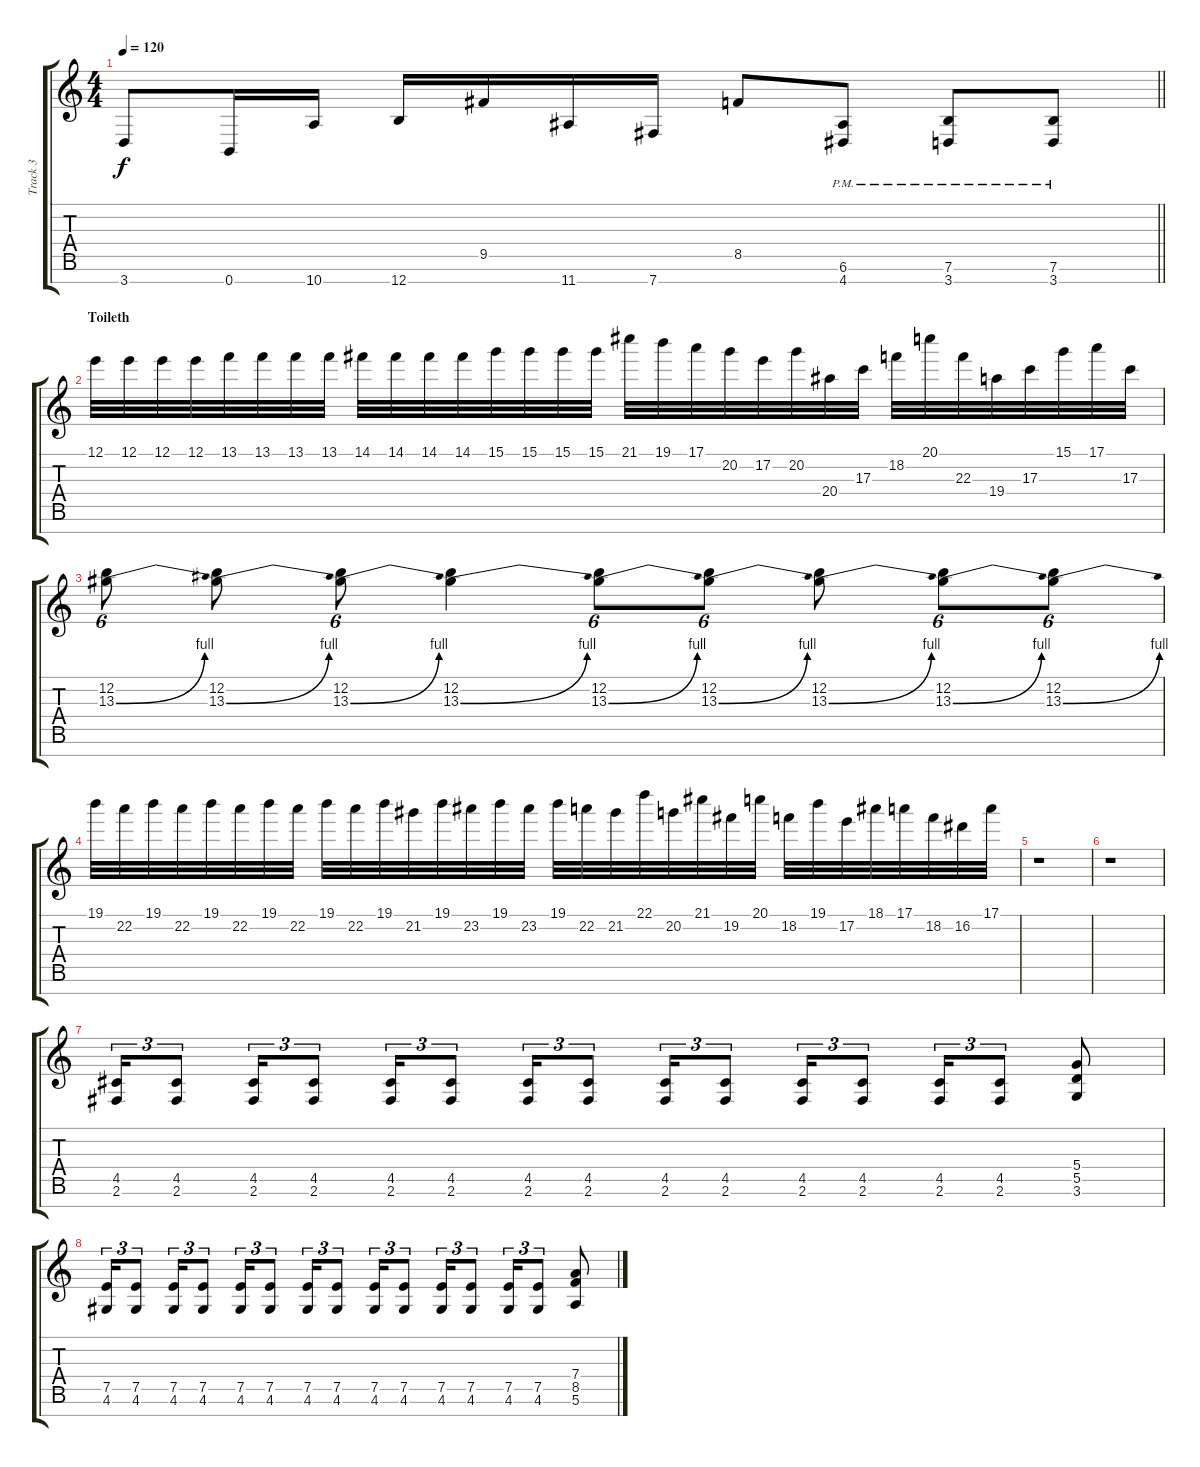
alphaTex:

\track ("Track 3" "Track 3") {instrument distortionguitar}
\staff {score tabs}
\tuning (E4 B3 G3 D3 A2 E2 B1) {hide}
\ts (4 4)
\tempo 120
\clef g2
\barLineRight lightlight
\ks c
3.7{t}.8{dy f} 0.7.16 10.7.16 12.7.16 9.5.16 11.7.16 7.7.16 8.5.8 (6.6{pm} 4.7{pm}).8 (7.6{pm} 3.7{pm}).8 (7.6{pm} 3.7{pm}).8 |
\section ("" "Toileth")
12.1.32 12.1.32 12.1.32 12.1.32 13.1.32 13.1.32 13.1.32 13.1.32 14.1.32 14.1.32 14.1.32 14.1.32 15.1.32 15.1.32 15.1.32 15.1.32 21.1.32 19.1.32 17.1.32 20.2.32 17.2.32 20.2.32 20.4.32 17.3.32 18.2.32 20.1.32 22.3.32 19.4.32 17.3.32 15.1.32 17.1.32 17.3.32 |
(12.2 13.3{be (bend 0 0 60 4)}).8{tu (6 4)} (12.2 13.3{be (bend 0 0 60 4)}).8 (12.2 13.3{be (bend 0 0 60 4)}).8{tu (6 4)} (12.2 13.3{be (bend 0 0 60 4)}).4 (12.2 13.3{be (bend 0 0 60 4)}).8{tu (6 4)} (12.2 13.3{be (bend 0 0 60 4)}).8{tu (6 4)} (12.2 13.3{be (bend 0 0 60 4)}).8 (12.2 13.3{be (bend 0 0 60 4)}).8{tu (6 4)} (12.2 13.3{be (bend 0 0 60 4)}).8{tu (6 4)} |
19.1.32 22.2.32 19.1.32 22.2.32 19.1.32 22.2.32 19.1.32 22.2.32 19.1.32 22.2.32 19.1.32 21.2.32 19.1.32 23.2.32 19.1.32 23.2.32 19.1.32 22.2.32 21.2.32 22.1.32 20.2.32 21.1.32 19.2.32 20.1.32 18.2.32 19.1.32 17.2.32 18.1.32 17.1.32 18.2.32 16.2.32 17.1.32 |
r.1 |
r.1 |
(4.5 2.6).16{tu (3 2)} (4.5 2.6).8{tu (3 2)} (4.5 2.6).16{tu (3 2)} (4.5 2.6).8{tu (3 2)} (4.5 2.6).16{tu (3 2)} (4.5 2.6).8{tu (3 2)} (4.5 2.6).16{tu (3 2)} (4.5 2.6).8{tu (3 2)} (4.5 2.6).16{tu (3 2)} (4.5 2.6).8{tu (3 2)} (4.5 2.6).16{tu (3 2)} (4.5 2.6).8{tu (3 2)} (4.5 2.6).16{tu (3 2)} (4.5 2.6).8{tu (3 2)} (5.4 5.5 3.6).8 |
(7.5 4.6).16{tu (3 2)} (7.5 4.6).8{tu (3 2)} (7.5 4.6).16{tu (3 2)} (7.5 4.6).8{tu (3 2)} (7.5 4.6).16{tu (3 2)} (7.5 4.6).8{tu (3 2)} (7.5 4.6).16{tu (3 2)} (7.5 4.6).8{tu (3 2)} (7.5 4.6).16{tu (3 2)} (7.5 4.6).8{tu (3 2)} (7.5 4.6).16{tu (3 2)} (7.5 4.6).8{tu (3 2)} (7.5 4.6).16{tu (3 2)} (7.5 4.6).8{tu (3 2)} (7.4 8.5 5.6).8
